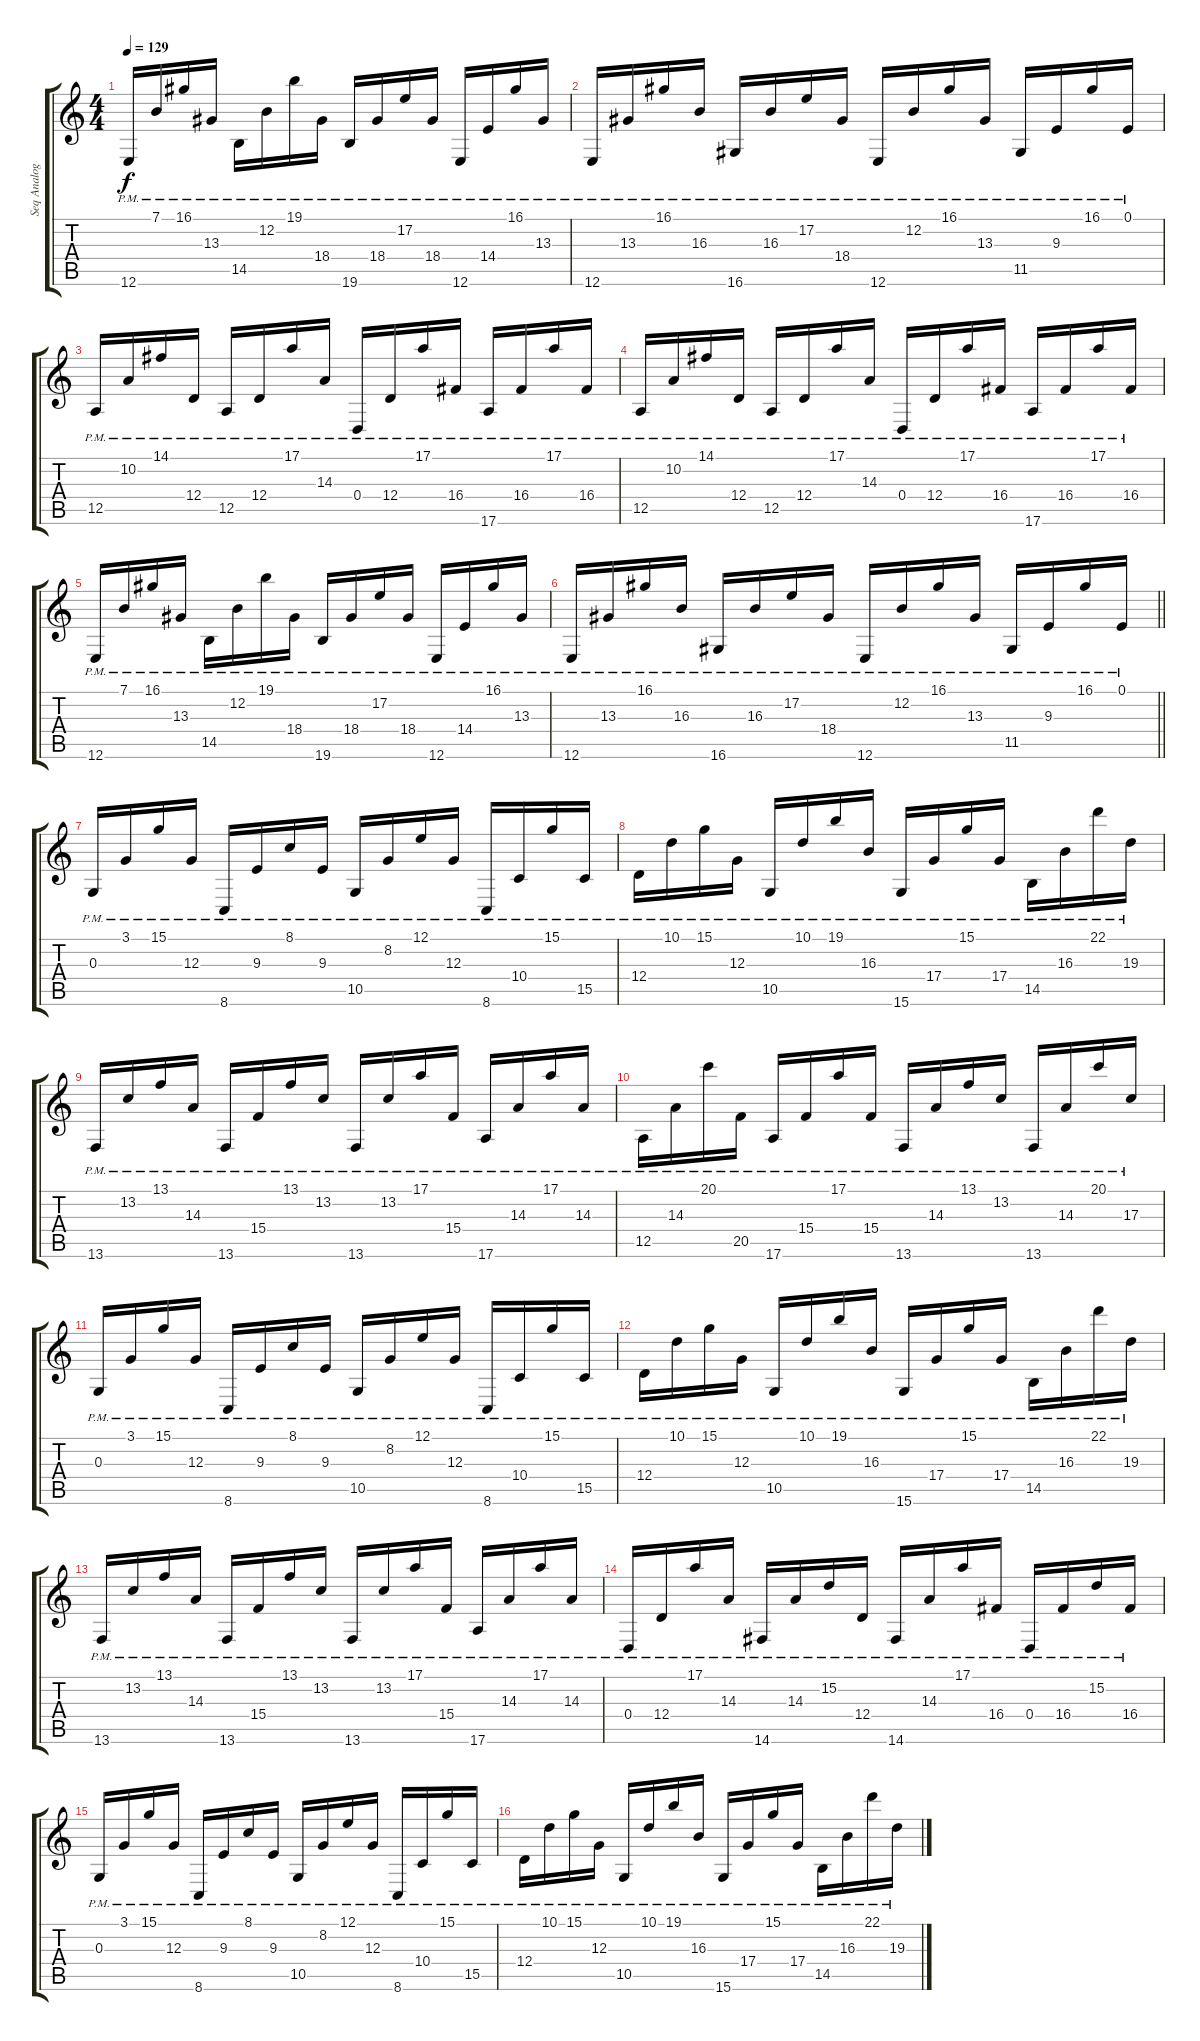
\track ("Seq Analog" "Seq Analog") {instrument lead1square}
\staff {score tabs}
\tuning (E4 B3 G3 D3 A2 E2) {hide}
\ts (4 4)
\tempo 129
\clef g2
\ks c
12.6{pm}.16{dy f} 7.1{pm}.16 16.1{pm}.16 13.3{pm}.16 14.5{pm}.16 12.2{pm}.16 19.1{pm}.16 18.4{pm}.16 19.6{pm}.16 18.4{pm}.16 17.2{pm}.16 18.4{pm}.16 12.6{pm}.16 14.4{pm}.16 16.1{pm}.16 13.3{pm}.16 |
12.6{pm}.16 13.3{pm}.16 16.1{pm}.16 16.3{pm}.16 16.6{pm}.16 16.3{pm}.16 17.2{pm}.16 18.4{pm}.16 12.6{pm}.16 12.2{pm}.16 16.1{pm}.16 13.3{pm}.16 11.5{pm}.16 9.3{pm}.16 16.1{pm}.16 0.1{pm}.16 |
12.5{pm}.16 10.2{pm}.16 14.1{pm}.16 12.4{pm}.16 12.5{pm}.16 12.4{pm}.16 17.1{pm}.16 14.3{pm}.16 0.4{pm}.16 12.4{pm}.16 17.1{pm}.16 16.4{pm}.16 17.6{pm}.16 16.4{pm}.16 17.1{pm}.16 16.4{pm}.16 |
12.5{pm}.16 10.2{pm}.16 14.1{pm}.16 12.4{pm}.16 12.5{pm}.16 12.4{pm}.16 17.1{pm}.16 14.3{pm}.16 0.4{pm}.16 12.4{pm}.16 17.1{pm}.16 16.4{pm}.16 17.6{pm}.16 16.4{pm}.16 17.1{pm}.16 16.4{pm}.16 |
12.6{pm}.16 7.1{pm}.16 16.1{pm}.16 13.3{pm}.16 14.5{pm}.16 12.2{pm}.16 19.1{pm}.16 18.4{pm}.16 19.6{pm}.16 18.4{pm}.16 17.2{pm}.16 18.4{pm}.16 12.6{pm}.16 14.4{pm}.16 16.1{pm}.16 13.3{pm}.16 |
\barLineRight lightlight
12.6{pm}.16 13.3{pm}.16 16.1{pm}.16 16.3{pm}.16 16.6{pm}.16 16.3{pm}.16 17.2{pm}.16 18.4{pm}.16 12.6{pm}.16 12.2{pm}.16 16.1{pm}.16 13.3{pm}.16 11.5{pm}.16 9.3{pm}.16 16.1{pm}.16 0.1{pm}.16 |
0.3{pm}.16 3.1{pm}.16 15.1{pm}.16 12.3{pm}.16 8.6{pm}.16 9.3{pm}.16 8.1{pm}.16 9.3{pm}.16 10.5{pm}.16 8.2{pm}.16 12.1{pm}.16 12.3{pm}.16 8.6{pm}.16 10.4{pm}.16 15.1{pm}.16 15.5{pm}.16 |
12.4{pm}.16 10.1{pm}.16 15.1{pm}.16 12.3{pm}.16 10.5{pm}.16 10.1{pm}.16 19.1{pm}.16 16.3{pm}.16 15.6{pm}.16 17.4{pm}.16 15.1{pm}.16 17.4{pm}.16 14.5{pm}.16 16.3{pm}.16 22.1{pm}.16 19.3{pm}.16 |
13.6{pm}.16 13.2{pm}.16 13.1{pm}.16 14.3{pm}.16 13.6{pm}.16 15.4{pm}.16 13.1{pm}.16 13.2{pm}.16 13.6{pm}.16 13.2{pm}.16 17.1{pm}.16 15.4{pm}.16 17.6{pm}.16 14.3{pm}.16 17.1{pm}.16 14.3{pm}.16 |
12.5{pm}.16 14.3{pm}.16 20.1{pm}.16 20.5{pm}.16 17.6{pm}.16 15.4{pm}.16 17.1{pm}.16 15.4{pm}.16 13.6{pm}.16 14.3{pm}.16 13.1{pm}.16 13.2{pm}.16 13.6{pm}.16 14.3{pm}.16 20.1{pm}.16 17.3{pm}.16 |
0.3{pm}.16 3.1{pm}.16 15.1{pm}.16 12.3{pm}.16 8.6{pm}.16 9.3{pm}.16 8.1{pm}.16 9.3{pm}.16 10.5{pm}.16 8.2{pm}.16 12.1{pm}.16 12.3{pm}.16 8.6{pm}.16 10.4{pm}.16 15.1{pm}.16 15.5{pm}.16 |
12.4{pm}.16 10.1{pm}.16 15.1{pm}.16 12.3{pm}.16 10.5{pm}.16 10.1{pm}.16 19.1{pm}.16 16.3{pm}.16 15.6{pm}.16 17.4{pm}.16 15.1{pm}.16 17.4{pm}.16 14.5{pm}.16 16.3{pm}.16 22.1{pm}.16 19.3{pm}.16 |
13.6{pm}.16 13.2{pm}.16 13.1{pm}.16 14.3{pm}.16 13.6{pm}.16 15.4{pm}.16 13.1{pm}.16 13.2{pm}.16 13.6{pm}.16 13.2{pm}.16 17.1{pm}.16 15.4{pm}.16 17.6{pm}.16 14.3{pm}.16 17.1{pm}.16 14.3{pm}.16 |
0.4{pm}.16 12.4{pm}.16 17.1{pm}.16 14.3{pm}.16 14.6{pm}.16 14.3{pm}.16 15.2{pm}.16 12.4{pm}.16 14.6{pm}.16 14.3{pm}.16 17.1{pm}.16 16.4{pm}.16 0.4{pm}.16 16.4{pm}.16 15.2{pm}.16 16.4{pm}.16 |
0.3{pm}.16 3.1{pm}.16 15.1{pm}.16 12.3{pm}.16 8.6{pm}.16 9.3{pm}.16 8.1{pm}.16 9.3{pm}.16 10.5{pm}.16 8.2{pm}.16 12.1{pm}.16 12.3{pm}.16 8.6{pm}.16 10.4{pm}.16 15.1{pm}.16 15.5{pm}.16 |
12.4{pm}.16 10.1{pm}.16 15.1{pm}.16 12.3{pm}.16 10.5{pm}.16 10.1{pm}.16 19.1{pm}.16 16.3{pm}.16 15.6{pm}.16 17.4{pm}.16 15.1{pm}.16 17.4{pm}.16 14.5{pm}.16 16.3{pm}.16 22.1{pm}.16 19.3{pm}.16
